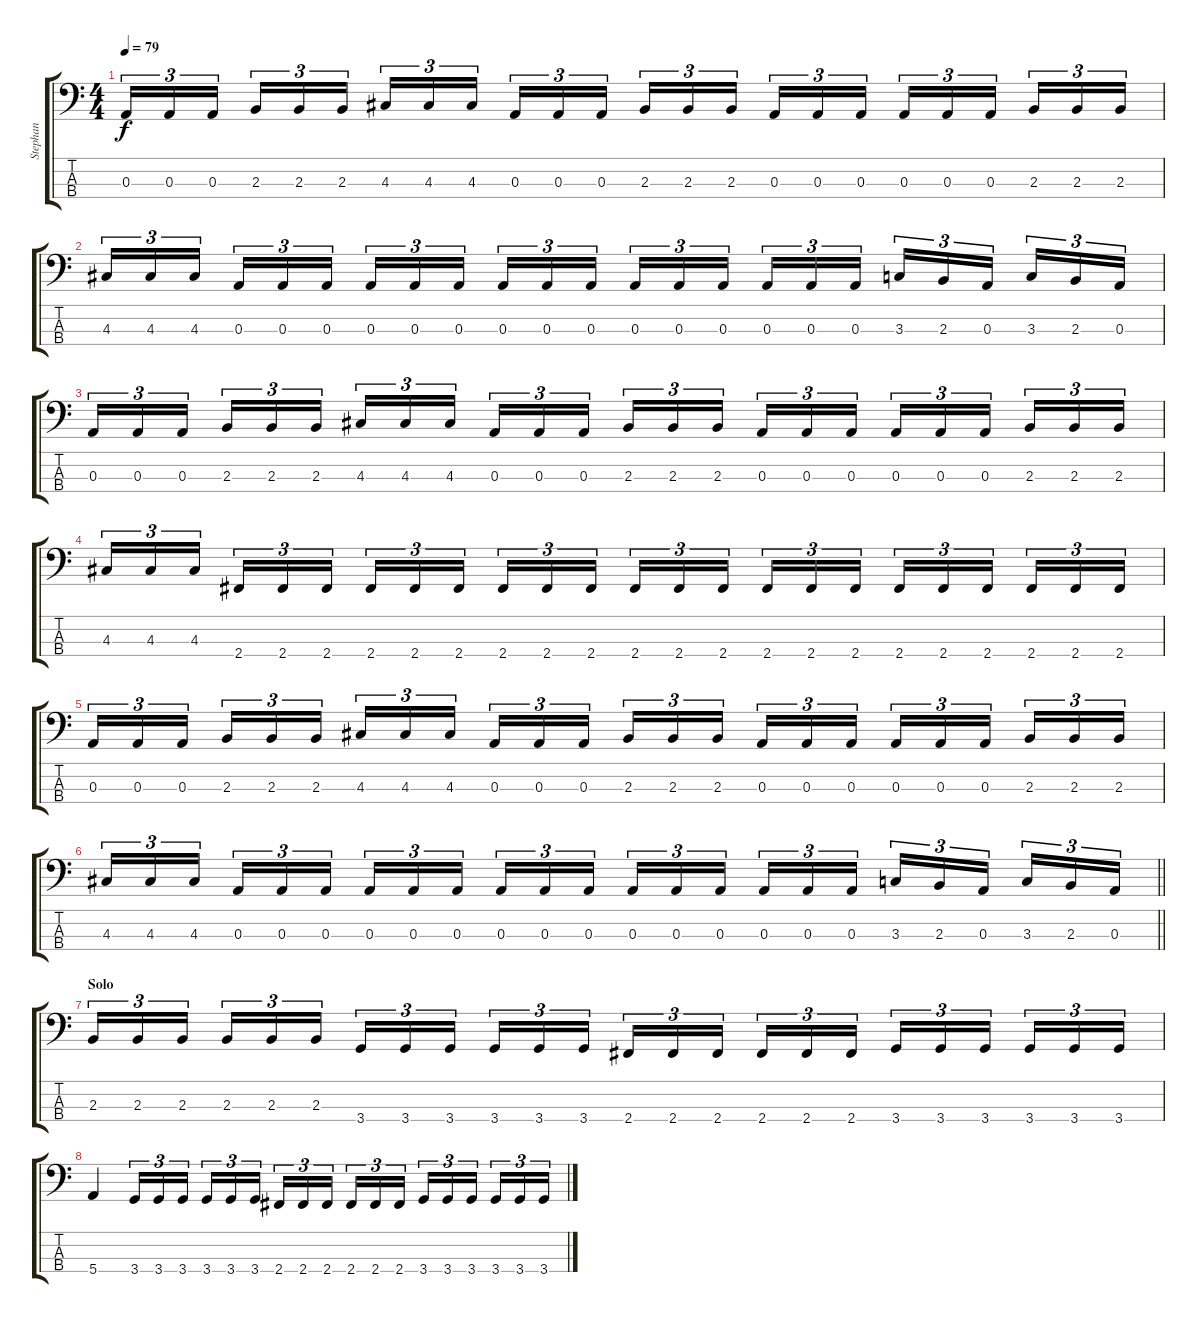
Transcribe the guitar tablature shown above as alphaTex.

\track ("Stephan" "Stephan") {instrument electricbasspick}
\staff {score tabs}
\tuning (G2 D2 A1 E1) {hide}
\ts (4 4)
\tempo 79
\clef f4
\ks c
0.3.16{tu (3 2) dy f} 0.3.16{tu (3 2)} 0.3.16{tu (3 2) beam splitsecondary} 2.3.16{tu (3 2)} 2.3.16{tu (3 2)} 2.3.16{tu (3 2)} 4.3.16{tu (3 2)} 4.3.16{tu (3 2)} 4.3.16{tu (3 2) beam splitsecondary} 0.3.16{tu (3 2)} 0.3.16{tu (3 2)} 0.3.16{tu (3 2)} 2.3.16{tu (3 2)} 2.3.16{tu (3 2)} 2.3.16{tu (3 2) beam splitsecondary} 0.3.16{tu (3 2)} 0.3.16{tu (3 2)} 0.3.16{tu (3 2)} 0.3.16{tu (3 2)} 0.3.16{tu (3 2)} 0.3.16{tu (3 2) beam splitsecondary} 2.3.16{tu (3 2)} 2.3.16{tu (3 2)} 2.3.16{tu (3 2)} |
4.3.16{tu (3 2)} 4.3.16{tu (3 2)} 4.3.16{tu (3 2) beam splitsecondary} 0.3.16{tu (3 2)} 0.3.16{tu (3 2)} 0.3.16{tu (3 2)} 0.3.16{tu (3 2)} 0.3.16{tu (3 2)} 0.3.16{tu (3 2) beam splitsecondary} 0.3.16{tu (3 2)} 0.3.16{tu (3 2)} 0.3.16{tu (3 2)} 0.3.16{tu (3 2)} 0.3.16{tu (3 2)} 0.3.16{tu (3 2) beam splitsecondary} 0.3.16{tu (3 2)} 0.3.16{tu (3 2)} 0.3.16{tu (3 2)} 3.3.16{tu (3 2)} 2.3.16{tu (3 2)} 0.3.16{tu (3 2) beam splitsecondary} 3.3.16{tu (3 2)} 2.3.16{tu (3 2)} 0.3.16{tu (3 2)} |
0.3.16{tu (3 2)} 0.3.16{tu (3 2)} 0.3.16{tu (3 2) beam splitsecondary} 2.3.16{tu (3 2)} 2.3.16{tu (3 2)} 2.3.16{tu (3 2)} 4.3.16{tu (3 2)} 4.3.16{tu (3 2)} 4.3.16{tu (3 2) beam splitsecondary} 0.3.16{tu (3 2)} 0.3.16{tu (3 2)} 0.3.16{tu (3 2)} 2.3.16{tu (3 2)} 2.3.16{tu (3 2)} 2.3.16{tu (3 2) beam splitsecondary} 0.3.16{tu (3 2)} 0.3.16{tu (3 2)} 0.3.16{tu (3 2)} 0.3.16{tu (3 2)} 0.3.16{tu (3 2)} 0.3.16{tu (3 2) beam splitsecondary} 2.3.16{tu (3 2)} 2.3.16{tu (3 2)} 2.3.16{tu (3 2)} |
4.3.16{tu (3 2)} 4.3.16{tu (3 2)} 4.3.16{tu (3 2) beam splitsecondary} 2.4.16{tu (3 2)} 2.4.16{tu (3 2)} 2.4.16{tu (3 2)} 2.4.16{tu (3 2)} 2.4.16{tu (3 2)} 2.4.16{tu (3 2) beam splitsecondary} 2.4.16{tu (3 2)} 2.4.16{tu (3 2)} 2.4.16{tu (3 2)} 2.4.16{tu (3 2)} 2.4.16{tu (3 2)} 2.4.16{tu (3 2) beam splitsecondary} 2.4.16{tu (3 2)} 2.4.16{tu (3 2)} 2.4.16{tu (3 2)} 2.4.16{tu (3 2)} 2.4.16{tu (3 2)} 2.4.16{tu (3 2) beam splitsecondary} 2.4.16{tu (3 2)} 2.4.16{tu (3 2)} 2.4.16{tu (3 2)} |
0.3.16{tu (3 2)} 0.3.16{tu (3 2)} 0.3.16{tu (3 2) beam splitsecondary} 2.3.16{tu (3 2)} 2.3.16{tu (3 2)} 2.3.16{tu (3 2)} 4.3.16{tu (3 2)} 4.3.16{tu (3 2)} 4.3.16{tu (3 2) beam splitsecondary} 0.3.16{tu (3 2)} 0.3.16{tu (3 2)} 0.3.16{tu (3 2)} 2.3.16{tu (3 2)} 2.3.16{tu (3 2)} 2.3.16{tu (3 2) beam splitsecondary} 0.3.16{tu (3 2)} 0.3.16{tu (3 2)} 0.3.16{tu (3 2)} 0.3.16{tu (3 2)} 0.3.16{tu (3 2)} 0.3.16{tu (3 2) beam splitsecondary} 2.3.16{tu (3 2)} 2.3.16{tu (3 2)} 2.3.16{tu (3 2)} |
\barLineRight lightlight
4.3.16{tu (3 2)} 4.3.16{tu (3 2)} 4.3.16{tu (3 2) beam splitsecondary} 0.3.16{tu (3 2)} 0.3.16{tu (3 2)} 0.3.16{tu (3 2)} 0.3.16{tu (3 2)} 0.3.16{tu (3 2)} 0.3.16{tu (3 2) beam splitsecondary} 0.3.16{tu (3 2)} 0.3.16{tu (3 2)} 0.3.16{tu (3 2)} 0.3.16{tu (3 2)} 0.3.16{tu (3 2)} 0.3.16{tu (3 2) beam splitsecondary} 0.3.16{tu (3 2)} 0.3.16{tu (3 2)} 0.3.16{tu (3 2)} 3.3.16{tu (3 2)} 2.3.16{tu (3 2)} 0.3.16{tu (3 2) beam splitsecondary} 3.3.16{tu (3 2)} 2.3.16{tu (3 2)} 0.3.16{tu (3 2)} |
\section ("" "Solo")
2.3.16{tu (3 2)} 2.3.16{tu (3 2)} 2.3.16{tu (3 2) beam splitsecondary} 2.3.16{tu (3 2)} 2.3.16{tu (3 2)} 2.3.16{tu (3 2)} 3.4.16{tu (3 2)} 3.4.16{tu (3 2)} 3.4.16{tu (3 2) beam splitsecondary} 3.4.16{tu (3 2)} 3.4.16{tu (3 2)} 3.4.16{tu (3 2)} 2.4.16{tu (3 2)} 2.4.16{tu (3 2)} 2.4.16{tu (3 2) beam splitsecondary} 2.4.16{tu (3 2)} 2.4.16{tu (3 2)} 2.4.16{tu (3 2)} 3.4.16{tu (3 2)} 3.4.16{tu (3 2)} 3.4.16{tu (3 2) beam splitsecondary} 3.4.16{tu (3 2)} 3.4.16{tu (3 2)} 3.4.16{tu (3 2)} |
5.4.4 3.4.16{tu (3 2)} 3.4.16{tu (3 2)} 3.4.16{tu (3 2) beam splitsecondary} 3.4.16{tu (3 2)} 3.4.16{tu (3 2)} 3.4.16{tu (3 2)} 2.4.16{tu (3 2)} 2.4.16{tu (3 2)} 2.4.16{tu (3 2) beam splitsecondary} 2.4.16{tu (3 2)} 2.4.16{tu (3 2)} 2.4.16{tu (3 2)} 3.4.16{tu (3 2)} 3.4.16{tu (3 2)} 3.4.16{tu (3 2) beam splitsecondary} 3.4.16{tu (3 2)} 3.4.16{tu (3 2)} 3.4.16{tu (3 2)}
